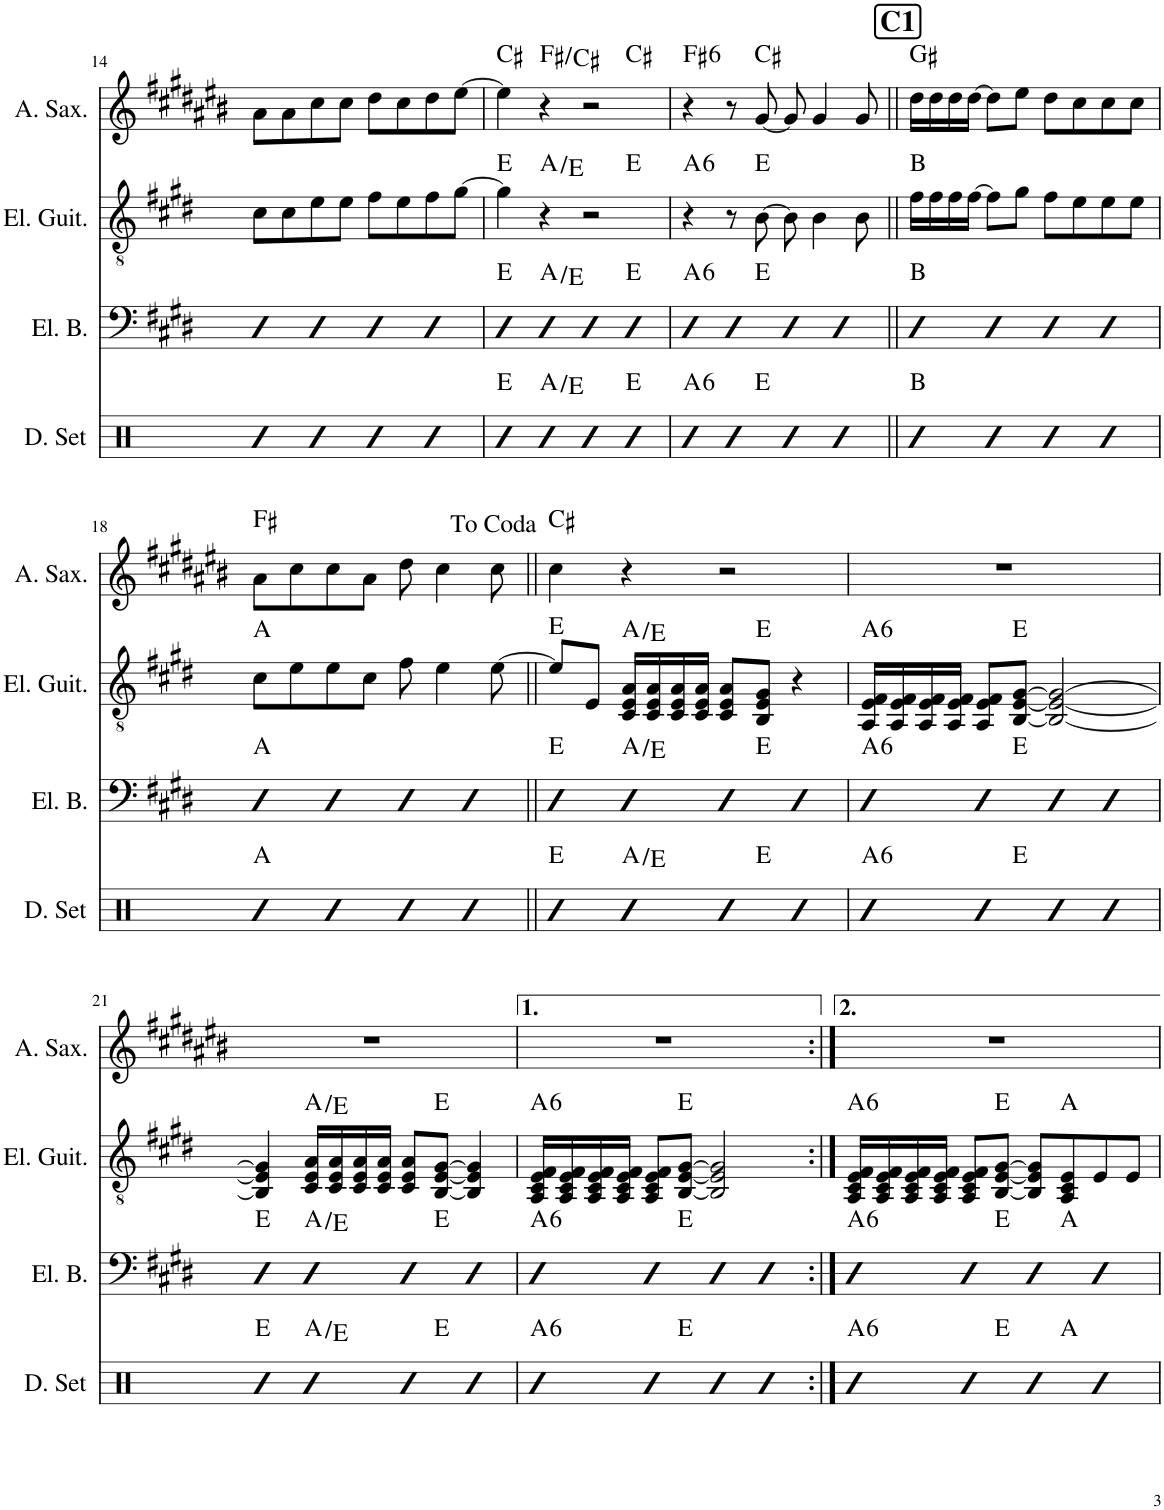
**kern	**harte	**kern	**harte	**kern	**harte	**kern	**harte
*part4	*part4	*part3	*part3	*part2	*part2	*part1	*part1
*staff4	*	*staff3	*	*staff2	*	*staff1	*
*I"Drumset	*	*I"Electric Bass	*	*I"Electric Guitar	*	*I"Alto Saxophone	*
*I'D. Set	*	*I'El. B.	*	*I'El. Guit.	*	*I'A. Sax.	*
!!LO:PB:g=z
*clefX	*	*clefF4	*	*clefGv2	*	*clefG2	*
*	*	*Trd7c12	*	*	*	*Trd5c9	*
*k[]	*	*k[f#c#g#d#]	*	*k[f#c#g#d#]	*	*k[f#c#g#d#a#e#b#]	*
*M4/4	*	*M4/4	*	*M4/4	*	*M4/4	*
=14	=14	=14	=14	=14	=14	=14	=14
4R	.	4D#	.	8c#\L	.	8a#\L	.
.	.	.	.	8c#\	.	8a#\	.
4R	.	4D#	.	8e\	.	8cc#\	.
.	.	.	.	8e\J	.	8cc#\J	.
4R	.	4D#	.	8f#\L	.	8dd#\L	.
.	.	.	.	8e\	.	8cc#\	.
4R	.	4D#	.	8f#\	.	8dd#\	.
.	.	.	.	[8g#\J	.	[8ee#\J	.
=15	=15	=15	=15	=15	=15	=15	=15
*	*	*	*	*^	*	*^	*
4R	E:maj	4D#	E:maj	4g#\]	2.ryy	E:maj	4ee#\]	2.ryy	C#:maj
4R	A:maj/5	4D#	A:maj/5	4r	.	A:maj/5	4r	.	F#:maj/5
4R	.	4D#	.	2r	.	.	2r	.	.
4R	E:maj	4D#	E:maj	.	4ryy	E:maj	.	4ryy	C#:maj
=16	=16	=16	=16	=16	=16	=16	=16	=16	=16
!	!LO:H:kt=6	!	!LO:H:kt=6	!	!	!LO:H:kt=6	!	!	!LO:H:kt=6
*	*	*	*	*v	*v	*	*	*	*
*^	*	*^	*	*	*	*v	*v	*
4R	4.ryy	A:maj6	4D#	4.ryy	A:maj6	4r	A:maj6	4r	F#:maj6
4R	.	.	4D#	.	.	8r	.	8r	.
.	2ryy	E:maj	.	2ryy	E:maj	[8B\	E:maj	[8g#/	C#:maj
4R	.	.	4D#	.	.	8B\]	.	8g#/]	.
.	.	.	.	.	.	4B\	.	4g#/	.
4R	.	.	4D#	.	.	.	.	.	.
.	8ryy	.	.	8ryy	.	8B\	.	8g#/	.
*v	*v	*	*	*	*	*	*	*	*
*	*	*v	*v	*	*	*	*	*
!!LO:REH:place=s1:a:B:cj:fs=14:t=C1
=17||	=17||	=17||	=17||	=17||	=17||	=17||	=17||
4R	B:maj	4D#	B:maj	16f#\LL	B:maj	16dd#\LL	G#:maj
.	.	.	.	16f#\	.	16dd#\	.
.	.	.	.	16f#\	.	16dd#\	.
.	.	.	.	[16f#\JJ	.	[16dd#\JJ	.
4R	.	4D#	.	8f#\L]	.	8dd#\L]	.
.	.	.	.	8g#\J	.	8ee#\J	.
4R	.	4D#	.	8f#\L	.	8dd#\L	.
.	.	.	.	8e\	.	8cc#\	.
4R	.	4D#	.	8e\	.	8cc#\	.
.	.	.	.	8e\J	.	8cc#\J	.
!!LO:LB:g=z
=18	=18	=18	=18	=18	=18	=18	=18
4R	A:maj	4D#	A:maj	8c#\L	A:maj	8a#\L	F#:maj
.	.	.	.	8e\	.	8cc#\	.
4R	.	4D#	.	8e\	.	8cc#\	.
.	.	.	.	8c#\J	.	8a#\J	.
4R	.	4D#	.	8f#\	.	8dd#\	.
.	.	.	.	4e\	.	4cc#\	.
4R	.	4D#	.	.	.	.	.
.	.	.	.	[8e\	.	8cc#\	.
=19||	=19||	=19||	=19||	=19||	=19||	=19||	=19||
*^	*	*^	*	*	*	*	*
4R	2ryy	E:maj	4D#	2ryy	E:maj	8e/L]	E:maj	4cc#\	C#:maj
.	.	.	.	.	.	8E/J	.	.	.
4R	.	A:maj/5	4D#	.	A:maj/5	16C#/ 16E/ 16A/LL	A:maj/5	4r	.
.	.	.	.	.	.	16C#/ 16E/ 16A/	.	.	.
.	.	.	.	.	.	16C#/ 16E/ 16A/	.	.	.
.	.	.	.	.	.	16C#/ 16E/ 16A/JJ	.	.	.
4R	8ryy	.	4D#	8ryy	.	8C#/ 8E/ 8A/L	.	2r	.
.	4.ryy	E:maj	.	4.ryy	E:maj	8BB/ 8E/ 8G#/J	E:maj	.	.
4R	.	.	4D#	.	.	4r	.	.	.
=20	=20	=20	=20	=20	=20	=20	=20	=20	=20
!	!	!LO:H:kt=6	!	!	!LO:H:kt=6	!	!LO:H:kt=6	!	!
4R	4.ryy	A:maj6	4D#	4.ryy	A:maj6	16AA/ 16E/ 16F#/LL	A:maj6	1r	.
.	.	.	.	.	.	16AA/ 16E/ 16F#/	.	.	.
.	.	.	.	.	.	16AA/ 16E/ 16F#/	.	.	.
.	.	.	.	.	.	16AA/ 16E/ 16F#/JJ	.	.	.
4R	.	.	4D#	.	.	8AA/ 8E/ 8F#/L	.	.	.
.	2ryy	E:maj	.	2ryy	E:maj	[8BB/ [8E/ [8G#/J	E:maj	.	.
4R	.	.	4D#	.	.	2BB/_ 2E/_ 2G#/_	.	.	.
4R	.	.	4D#	.	.	.	.	.	.
.	8ryy	.	.	8ryy	.	.	.	.	.
!!LO:LB:g=z
=21	=21	=21	=21	=21	=21	=21	=21	=21	=21
4R	2ryy	E:maj	4D#	2ryy	E:maj	4BB/] 4E/] 4G#/]	.	1r	.
4R	.	A:maj/5	4D#	.	A:maj/5	16C#/ 16E/ 16A/LL	A:maj/5	.	.
.	.	.	.	.	.	16C#/ 16E/ 16A/	.	.	.
.	.	.	.	.	.	16C#/ 16E/ 16A/	.	.	.
.	.	.	.	.	.	16C#/ 16E/ 16A/JJ	.	.	.
4R	8ryy	.	4D#	8ryy	.	8C#/ 8E/ 8A/L	.	.	.
.	4.ryy	E:maj	.	4.ryy	E:maj	[8BB/ [8E/ [8G#/J	E:maj	.	.
4R	.	.	4D#	.	.	4BB/] 4E/] 4G#/]	.	.	.
=22	=22	=22	=22	=22	=22	=22	=22	=22	=22
!	!	!LO:H:kt=6	!	!	!LO:H:kt=6	!	!LO:H:kt=6	!	!
4R	4.ryy	A:maj6	4D#	4.ryy	A:maj6	16AA/ 16C#/ 16E/ 16F#/LL	A:maj6	1r	.
.	.	.	.	.	.	16AA/ 16C#/ 16E/ 16F#/	.	.	.
.	.	.	.	.	.	16AA/ 16C#/ 16E/ 16F#/	.	.	.
.	.	.	.	.	.	16AA/ 16C#/ 16E/ 16F#/JJ	.	.	.
4R	.	.	4D#	.	.	8AA/ 8C#/ 8E/ 8F#/L	.	.	.
.	2ryy	E:maj	.	2ryy	E:maj	[8BB/ [8E/ [8G#/J	E:maj	.	.
4R	.	.	4D#	.	.	2BB/] 2E/] 2G#/]	.	.	.
4R	.	.	4D#	.	.	.	.	.	.
.	8ryy	.	.	8ryy	.	.	.	.	.
=23:|!	=23:|!	=23:|!	=23:|!	=23:|!	=23:|!	=23:|!	=23:|!	=23:|!	=23:|!
!	!	!LO:H:kt=6	!	!	!LO:H:kt=6	!	!LO:H:kt=6	!	!
*	*^	*	*	*^	*	*	*	*	*
4R	4.ryy	2ryy	A:maj6	4D#	4.ryy	2ryy	A:maj6	16AA/ 16C#/ 16E/ 16F#/LL	A:maj6	1r	.
.	.	.	.	.	.	.	.	16AA/ 16C#/ 16E/ 16F#/	.	.	.
.	.	.	.	.	.	.	.	16AA/ 16C#/ 16E/ 16F#/	.	.	.
.	.	.	.	.	.	.	.	16AA/ 16C#/ 16E/ 16F#/JJ	.	.	.
4R	.	.	.	4D#	.	.	.	8AA/ 8C#/ 8E/ 8F#/L	.	.	.
.	2ryy	.	E:maj	.	2ryy	.	E:maj	[8BB/ [8E/ [8G#/J	E:maj	.	.
4R	.	8ryy	.	4D#	.	8ryy	.	8BB/] 8E/] 8G#/]L	.	.	.
.	.	4.ryy	A:maj	.	.	4.ryy	A:maj	8AA/ 8C#/ 8E/	A:maj	.	.
4R	.	.	.	4D#	.	.	.	8E/	.	.	.
.	8ryy	.	.	.	8ryy	.	.	8E/J	.	.	.
*v	*v	*v	*	*	*	*	*	*	*	*	*
*	*	*v	*v	*v	*	*	*	*	*
=	=	=	=	=	=	=	=
*-	*-	*-	*-	*-	*-	*-	*-
